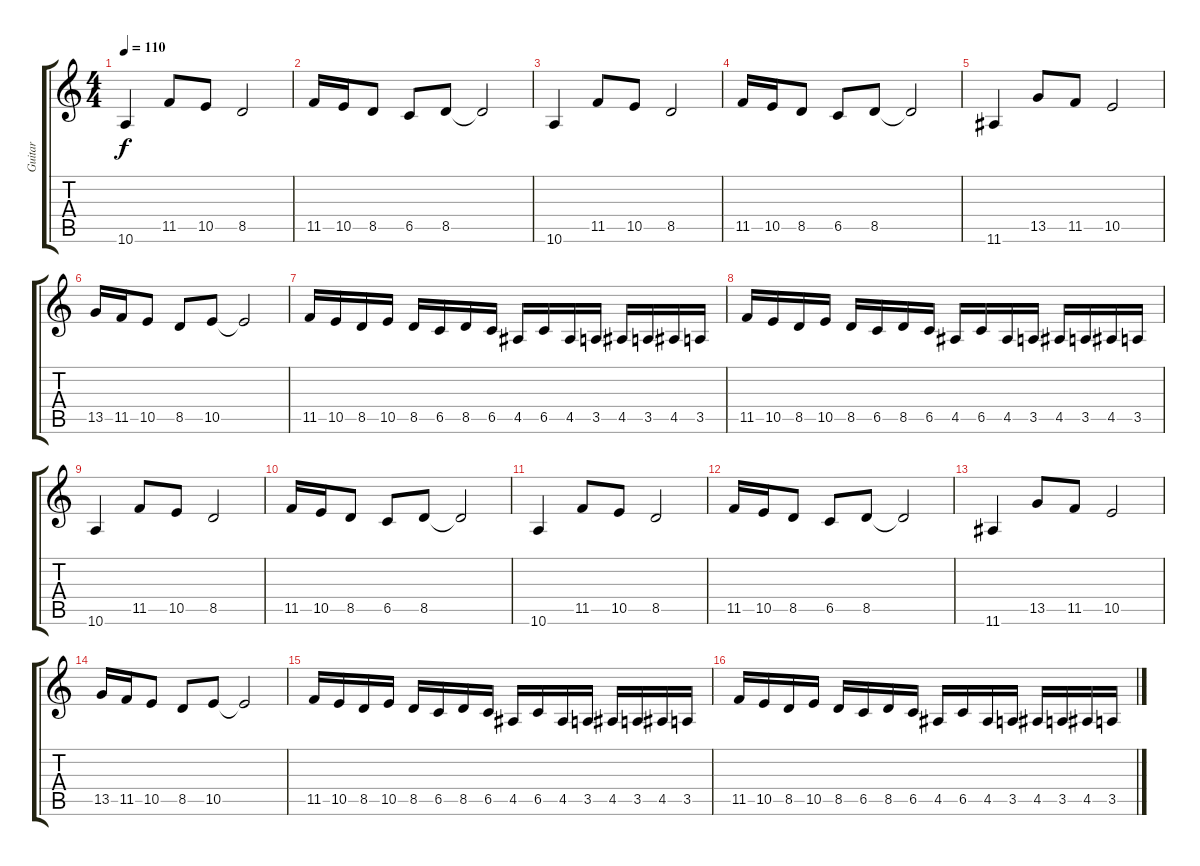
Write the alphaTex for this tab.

\track ("Guitar" "Guitar") {instrument overdrivenguitar}
\staff {score tabs}
\tuning (Db4 Ab3 E3 B2 Gb2 B1) {hide}
\ts (4 4)
\tempo 110
\clef g2
\ks c
10.6.4{dy f} 11.5.8 10.5.8 8.5.2 |
11.5.16 10.5.16 8.5.8 6.5.8 8.5.8 8.5{t}.2 |
10.6.4 11.5.8 10.5.8 8.5.2 |
11.5.16 10.5.16 8.5.8 6.5.8 8.5.8 8.5{t}.2 |
11.6.4 13.5.8 11.5.8 10.5.2 |
13.5.16 11.5.16 10.5.8 8.5.8 10.5.8 10.5{t}.2 |
11.5.16 10.5.16 8.5.16 10.5.16 8.5.16 6.5.16 8.5.16 6.5.16 4.5.16 6.5.16 4.5.16 3.5.16 4.5.16 3.5.16 4.5.16 3.5.16 |
11.5.16 10.5.16 8.5.16 10.5.16 8.5.16 6.5.16 8.5.16 6.5.16 4.5.16 6.5.16 4.5.16 3.5.16 4.5.16 3.5.16 4.5.16 3.5.16 |
10.6.4 11.5.8 10.5.8 8.5.2 |
11.5.16 10.5.16 8.5.8 6.5.8 8.5.8 8.5{t}.2 |
10.6.4 11.5.8 10.5.8 8.5.2 |
11.5.16 10.5.16 8.5.8 6.5.8 8.5.8 8.5{t}.2 |
11.6.4 13.5.8 11.5.8 10.5.2 |
13.5.16 11.5.16 10.5.8 8.5.8 10.5.8 10.5{t}.2 |
11.5.16 10.5.16 8.5.16 10.5.16 8.5.16 6.5.16 8.5.16 6.5.16 4.5.16 6.5.16 4.5.16 3.5.16 4.5.16 3.5.16 4.5.16 3.5.16 |
11.5.16 10.5.16 8.5.16 10.5.16 8.5.16 6.5.16 8.5.16 6.5.16 4.5.16 6.5.16 4.5.16 3.5.16 4.5.16 3.5.16 4.5.16 3.5.16
